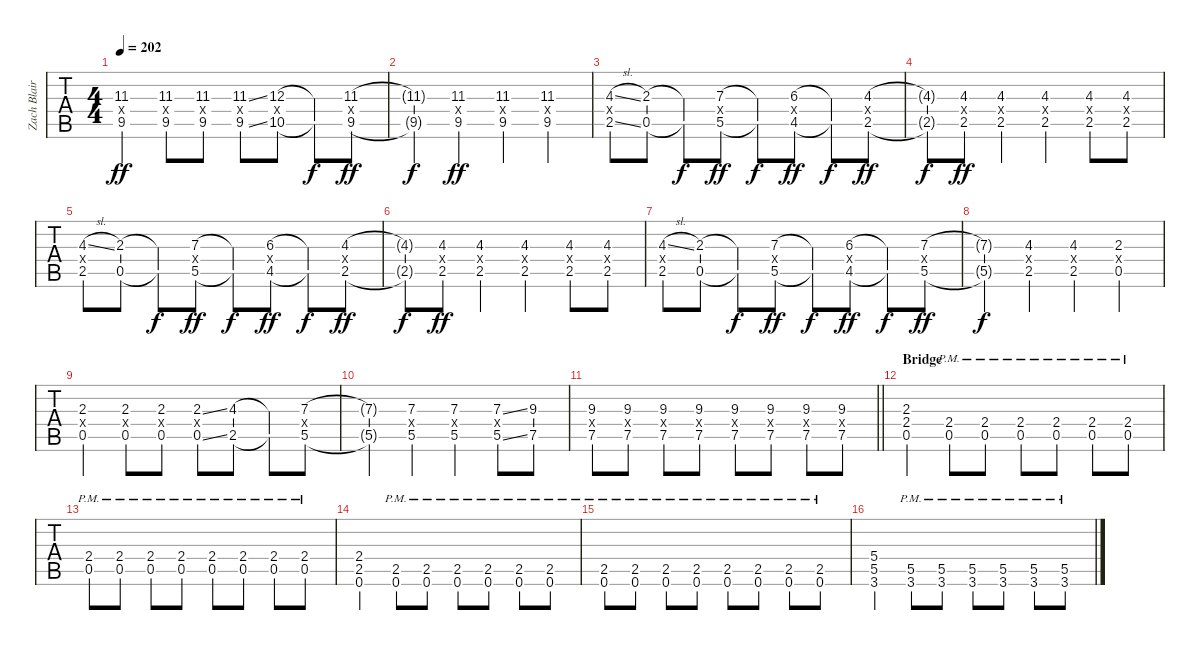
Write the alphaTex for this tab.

\track ("Zach Blair - Guitar One" "Zach Blair") {instrument electricguitarclean}
\staff {tabs}
\tuning (E4 B3 G3 D3 A2 E2) {hide}
\ts (4 4)
\tempo 202
\clef g2
\ks c
(11.3 9.4{x} 9.5).4{dy ff} (11.3 9.4{x} 9.5).8 (11.3 9.4{x} 9.5).8 (11.3{ss} 9.4{x} 9.5{ss}).8 (12.3 10.4{x} 10.5).8 (12.3{t} 10.5{t}).8{dy f} (11.3 9.4{x} 9.5).8{dy ff} |
(11.3{t} 9.5{t}).4{dy f} (11.3 9.4{x} 9.5).4{dy ff} (11.3 9.4{x} 9.5).4 (11.3 9.4{x} 9.5).4 |
(4.3{sl} 2.4{x} 2.5{sl}).8 (2.3 0.5).8 (2.3{t} 0.5{t}).8{dy f} (7.3 5.4{x} 5.5).8{dy ff} (7.3{t} 5.5{t}).8{dy f} (6.3 4.4{x} 4.5).8{dy ff} (6.3{t} 4.5{t}).8{dy f} (4.3 2.4{x} 2.5).8{dy ff} |
(4.3{t} 2.5{t}).8{dy f} (4.3 2.4{x} 2.5).8{dy ff} (4.3 2.4{x} 2.5).4 (4.3 2.4{x} 2.5).4 (4.3 2.4{x} 2.5).8 (4.3 2.4{x} 2.5).8 |
(4.3{sl} 2.4{x} 2.5{h}).8 (2.3 0.5).8 (2.3{t} 0.5{t}).8{dy f} (7.3 5.4{x} 5.5).8{dy ff} (7.3{t} 5.5{t}).8{dy f} (6.3 4.4{x} 4.5).8{dy ff} (6.3{t} 4.5{t}).8{dy f} (4.3 2.4{x} 2.5).8{dy ff} |
(4.3{t} 2.5{t}).8{dy f} (4.3 2.4{x} 2.5).8{dy ff} (4.3 2.4{x} 2.5).4 (4.3 2.4{x} 2.5).4 (4.3 2.4{x} 2.5).8 (4.3 2.4{x} 2.5).8 |
(4.3{sl} 2.4{x} 2.5{h}).8 (2.3 0.5).8 (2.3{t} 0.5{t}).8{dy f} (7.3 5.4{x} 5.5).8{dy ff} (7.3{t} 5.5{t}).8{dy f} (6.3 4.4{x} 4.5).8{dy ff} (6.3{t} 4.5{t}).8{dy f} (7.3 2.4{x} 5.5).8{dy ff} |
(7.3{t} 5.5{t}).4{dy f} (4.3 2.4{x} 2.5).4 (4.3 2.4{x} 2.5).4 (2.3 0.4{x} 0.5).4 |
(2.3 0.4{x} 0.5).4 (2.3 0.4{x} 0.5).8 (2.3 0.4{x} 0.5).8 (2.3{ss} 0.4{x} 0.5{ss}).8 (4.3 2.5).8 (4.3{t} 2.5{t}).8 (7.3 5.4{x} 5.5).8 |
(7.3{t} 5.5{t}).4 (7.3 5.4{x} 5.5).4 (7.3 5.4{x} 5.5).4 (7.3{ss} 5.4{x} 5.5{ss}).8 (9.3 7.5).8 |
\barLineRight lightlight
(9.3 7.4{x} 7.5).8 (9.3 7.4{x} 7.5).8 (9.3 7.4{x} 7.5).8 (9.3 7.4{x} 7.5).8 (9.3 7.4{x} 7.5).8 (9.3 7.4{x} 7.5).8 (9.3 7.4{x} 7.5).8 (9.3 7.4{x} 7.5).8 |
\section ("" "Bridge")
(2.3 2.4 0.5).4 (2.4{pm} 0.5{pm}).8 (2.4{pm} 0.5{pm}).8 (2.4{pm} 0.5{pm}).8 (2.4{pm} 0.5{pm}).8 (2.4{pm} 0.5{pm}).8 (2.4{pm} 0.5{pm}).8 |
(2.4{pm} 0.5{pm}).8 (2.4{pm} 0.5{pm}).8 (2.4{pm} 0.5{pm}).8 (2.4{pm} 0.5{pm}).8 (2.4{pm} 0.5{pm}).8 (2.4{pm} 0.5{pm}).8 (2.4{pm} 0.5{pm}).8 (2.4{pm} 0.5{pm}).8 |
(2.4 2.5 0.6).4 (2.5{pm} 0.6{pm}).8 (2.5{pm} 0.6{pm}).8 (2.5{pm} 0.6{pm}).8 (2.5{pm} 0.6{pm}).8 (2.5{pm} 0.6{pm}).8 (2.5{pm} 0.6{pm}).8 |
(2.5{pm} 0.6{pm}).8 (2.5{pm} 0.6{pm}).8 (2.5{pm} 0.6{pm}).8 (2.5{pm} 0.6{pm}).8 (2.5{pm} 0.6{pm}).8 (2.5{pm} 0.6{pm}).8 (2.5{pm} 0.6{pm}).8 (2.5{pm} 0.6{pm}).8 |
(5.4 5.5 3.6).4 (5.5{pm} 3.6{pm}).8 (5.5{pm} 3.6{pm}).8 (5.5{pm} 3.6{pm}).8 (5.5{pm} 3.6{pm}).8 (5.5{pm} 3.6{pm}).8 (5.5{pm} 3.6{pm}).8
